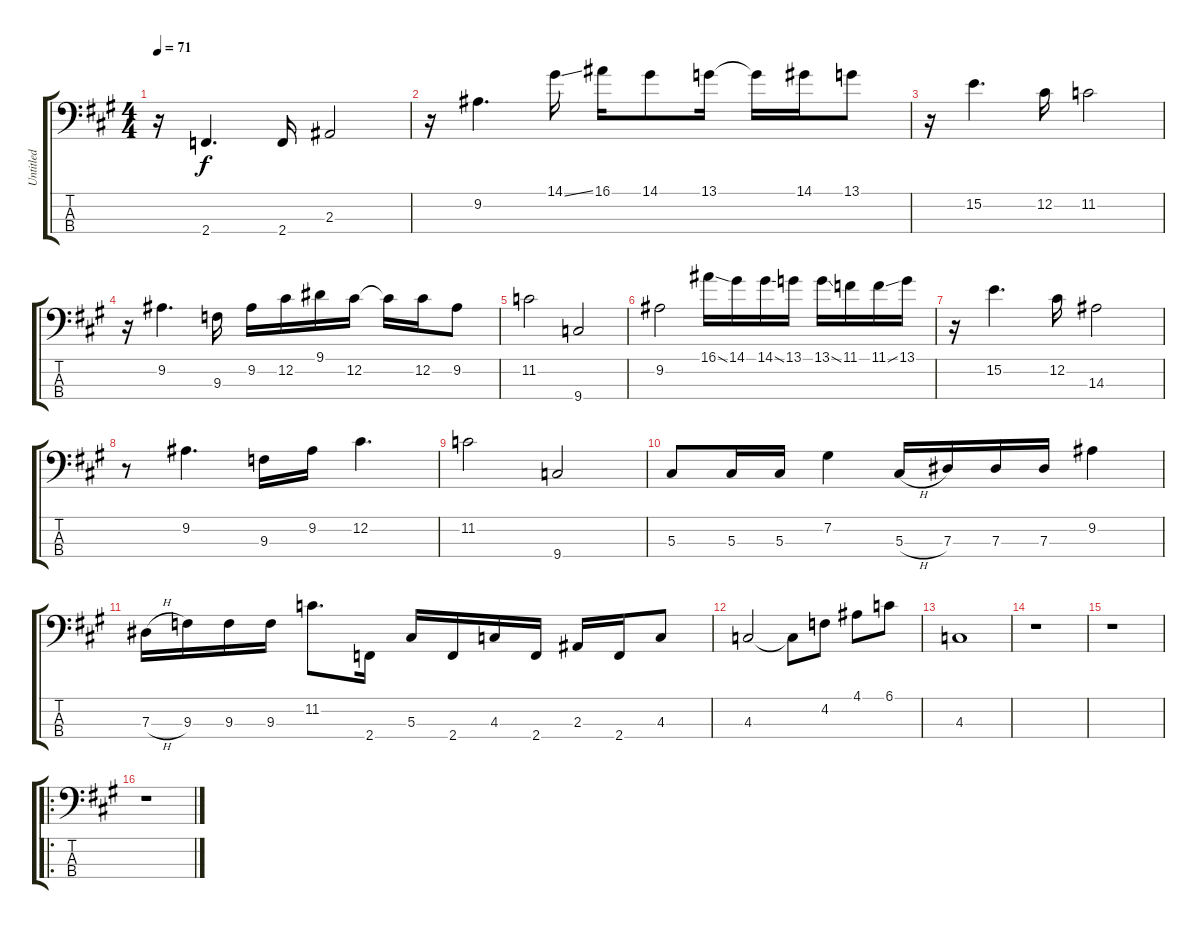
\track ("Untitled" "Untitled") {instrument electricbassfinger}
\staff {score tabs}
\tuning (Gb2 Db2 Ab1 Eb1) {hide}
\ts (4 4)
\tempo 71
\clef f4
\ks a
r.16{dy f} 2.4.4{d} 2.4.16 2.3.2 |
r.16 9.2.4{d} 14.1{ss}.16 16.1.16 14.1.8 13.1.16 13.1{t}.16 14.1.16 13.1.8 |
r.16 15.2.4{d} 12.2.16 11.2.2 |
r.16 9.2.4{d} 9.3.16 9.2.16 12.2.16 9.1.16 12.2.16 12.2{t}.16 12.2.16 9.2.8 |
11.2.2 9.4.2 |
9.2.2 16.1{ss}.16 14.1.16 14.1{ss}.16 13.1.16 13.1{ss}.16 11.1.16 11.1{ss}.16 13.1.16 |
r.16 15.2.4{d} 12.2.16 14.3.2 |
r.8 9.2.4{d} 9.3.16 9.2.16 12.2.4{d} |
11.2.2 9.4.2 |
5.3.8 5.3.16 5.3.16 7.2.4 5.3{h}.16 7.3.16 7.3.16 7.3.16 9.2.4 |
7.3{h}.16 9.3.16 9.3.16 9.3.16 11.2.8{d} 2.4.16 5.3.16 2.4.16 4.3.16 2.4.16 2.3.16 2.4.16 4.3.8 |
4.3.2 4.3{t}.8 4.2.8 4.1.8 6.1.8 |
4.3.1 |
r.1 |
r.1 |
\ro
r.1
